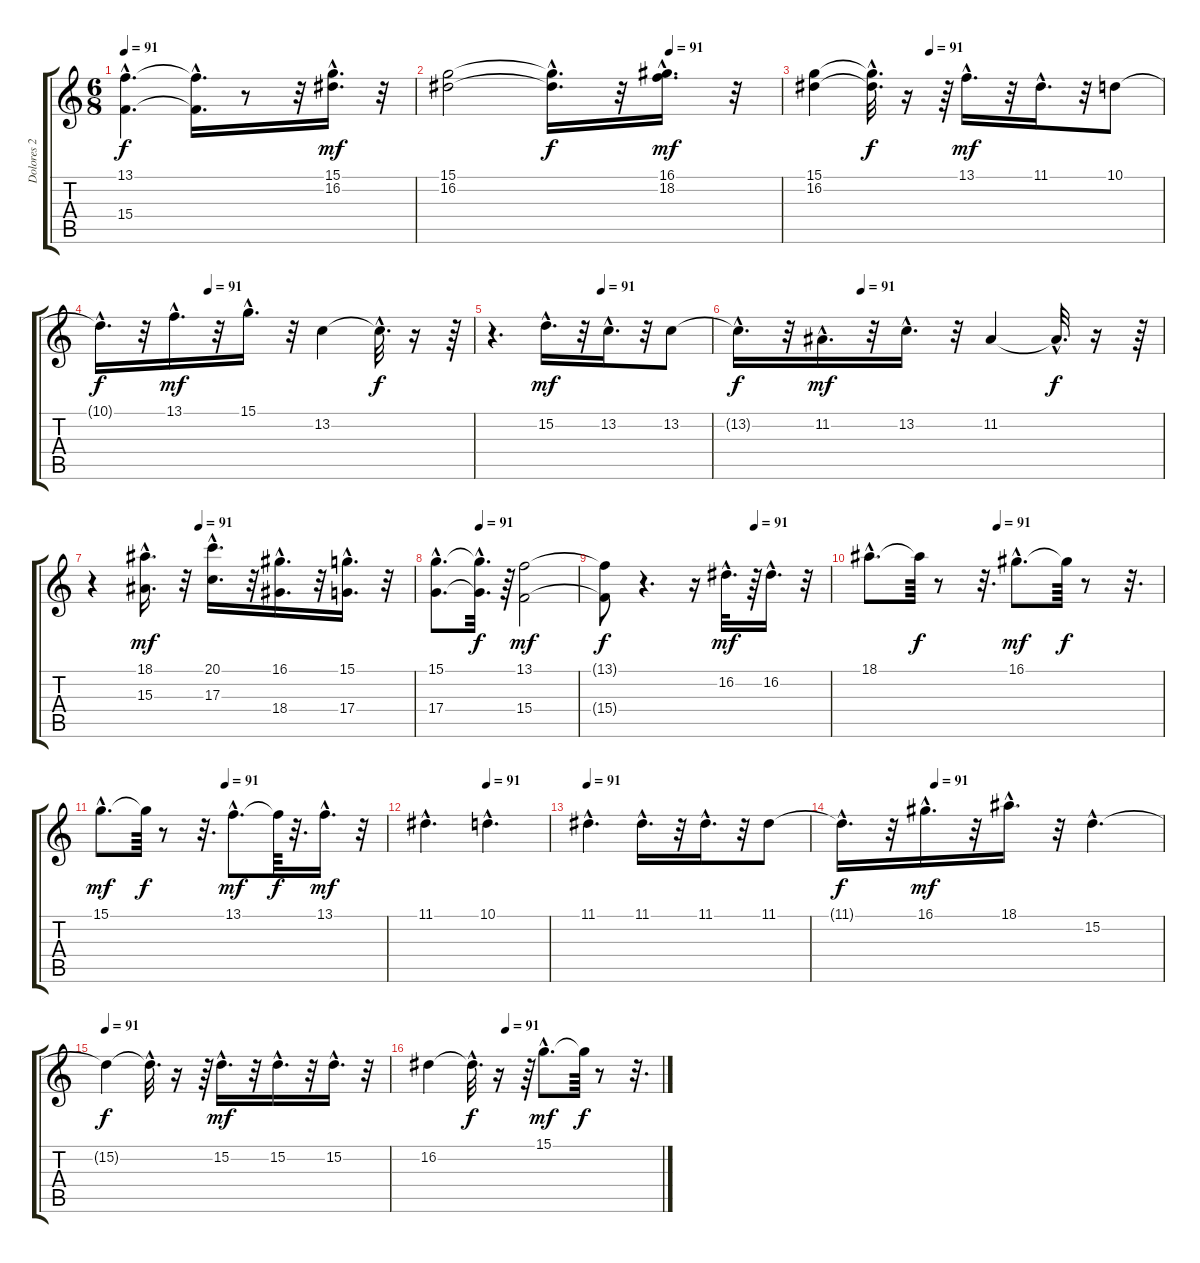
\track ("Dolores 2" "Dolores 2") {instrument pad3polysynth}
\staff {score tabs}
\tuning (E4 B3 G3 D3 A2 E2) {hide}
\ts (6 8)
\tempo 91
\clef g2
\ks c
(13.1{hac t} 15.4{hac t}).4{d dy f} (13.1{hac t} 15.4{hac t}).16{d} r.8 r.32 (15.1{hac} 16.2{hac}).16{d dy mf} r.32 |
\tempo (91 0.6666666666666666)
(15.1 16.2).2 (15.1{hac t} 16.2{hac t}).16{d dy f} r.32 (16.1{hac} 18.2{hac}).16{d dy mf} r.32 |
\tempo (91 0.3333333333333333)
(15.1 16.2).4 (15.1{hac t} 16.2{hac t}).32{d dy f} r.16 r.64 13.1{hac}.16{d dy mf} r.32 11.1{hac}.16{d} r.32 10.1.8 |
\tempo (91 0.2916666666666667)
10.1{hac t}.16{d dy f} r.32 13.1{hac}.16{d dy mf} r.32 15.1{hac}.16{d} r.32 13.2.4 13.2{hac t}.32{d dy f} r.16 r.64 |
\tempo (91 0.5)
r.4{d} 15.2{hac}.16{d dy mf} r.32 13.2{hac}.16{d} r.32 13.2.8 |
\tempo (91 0.2916666666666667)
13.2{hac t}.16{d dy f} r.32 11.2{hac}.16{d dy mf} r.32 13.2{hac}.16{d} r.32 11.2.4 11.2{hac t}.32{d dy f} r.16 r.64 |
\tempo (91 0.3333333333333333)
r.4 (18.1{hac} 15.3{hac}).16{d dy mf} r.32 (20.1{hac} 17.3{hac}).16{d} r.32 (16.1{hac} 18.4{hac}).16{d} r.32 (15.1{hac} 17.4{hac}).16{d} r.32 |
\tempo (91 0.3125)
(15.1{hac} 17.4{hac}).8{d} (15.1{hac t} 17.4{hac t}).32{d dy f} r.64 (13.1 15.4).2{dy mf} |
\tempo (91 0.6666666666666666)
(13.1{t} 15.4{t}).8{dy f} r.4{d} r.16 16.2{hac}.32{d dy mf} r.64 16.2{hac}.16{d} r.32 |
\tempo (91 0.4375)
18.1{hac}.8{d} 18.1{t}.64{dy f} r.8 r.32{d} 16.1{hac}.8{d dy mf} 16.1{t}.64{dy f} r.8 r.32{d} |
\tempo (91 0.4375)
15.1{hac}.8{d dy mf} 15.1{t}.64{dy f} r.8 r.32{d} 13.1{hac}.8{d dy mf} 13.1{t}.64{dy f} r.32{d} 13.1{hac}.16{d dy mf} r.32 |
\tempo (91 0.5)
11.1{hac}.4{d} 10.1{hac}.4{d} |
\tempo 91
11.1{hac}.4{d} 11.1{hac}.16{d} r.32 11.1{hac}.16{d} r.32 11.1.8 |
\tempo (91 0.2916666666666667)
11.1{hac t}.16{d dy f} r.32 16.1{hac}.16{d dy mf} r.32 18.1{hac}.16{d} r.32 15.2{hac}.4{d} |
\tempo 91
15.2{t}.4{dy f} 15.2{hac t}.32{d} r.16 r.64 15.2{hac}.16{d dy mf} r.32 15.2{hac}.16{d} r.32 15.2{hac}.16{d} r.32 |
\tempo (91 0.3333333333333333)
16.2.4 16.2{hac t}.32{d dy f} r.16 r.64 15.1{hac}.8{d dy mf} 15.1{t}.64{dy f} r.8 r.32{d}
